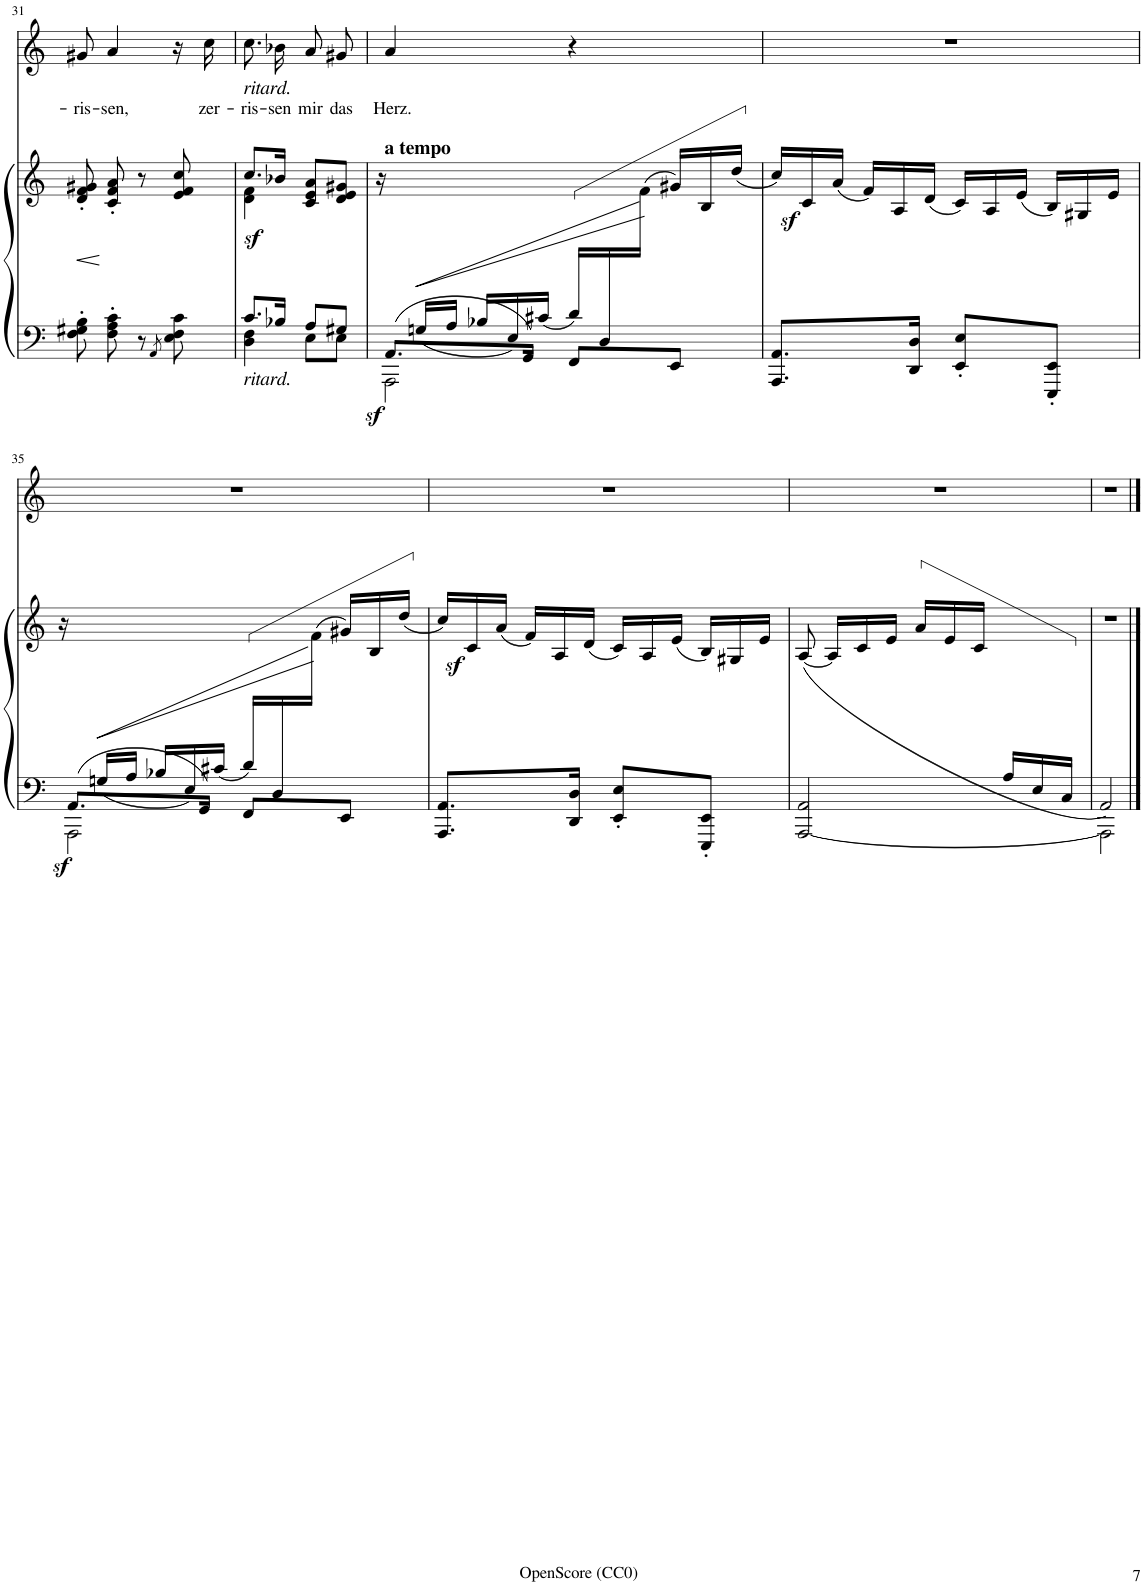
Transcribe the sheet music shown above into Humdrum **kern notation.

**kern	**kern	**dynam	**kern	**text
*part2	*part2	*part2	*part1	*part1
*staff3	*staff2	*staff2/3	*staff1	*staff1
*I"Piano	*	*	*I"Voice	*
*I'Pno	*	*	*	*
!!LO:PB:g=z
*clefF4	*clefG2	*	*clefG2	*
*k[]	*k[]	*	*k[]	*
*M2/4	*M2/4	*	*M2/4	*
=31	=31	=31	=31	=31
!	!	!LO:HP:b	!	!LO:LY:b
8F\' 8G#X\' 8B\'	8d/' 8f/' 8g#X/'	<	8g#X/	-ris-
!	!	!	!	!LO:LY:b
8F\' 8A\' 8c\'	8c/' 8f/' 8a/'	[	4a/	-sen,
8r	8r	.	.	.
8qAA/	.	.	.	.
8E\ 8F\ 8c\	8e/ 8f/ 8cc/	.	16r	.
!	!	!	!	!LO:LY:b
.	.	.	16cc\	zer-
=32	=32	=32	=32	=32
*^	*^	*	*	*
!	!	!	!	!	!LO:TX:b:i:t=ritard.	!
!LO:TX:b:i:t=ritard.	!	!	!	!	!	!
!	!	!	!	!LO:DY:b	!	!LO:LY:b
8.c/L	4D\ 4F\	8.cc/L	4d\ 4f\	sf	8.cc\L	-ris-
!	!	!	!	!	!	!LO:LY:b
16B-X/Jk	.	16b-X/Jk	.	.	16b-X\Jk	-sen
!	!	!	!	!	!	!LO:LY:b
8A/L	8E\L	8c/ 8e/ 8a/L	4ryy	.	8a/L	mir
!	!	!	!	!	!	!LO:LY:b
8G#X/J	8E\J	8d/ 8e/ 8g#X/J	.	.	8g#X/J	das
*	*	*v	*v	*	*	*
=33	=33	=33	=33	=33	=33
*	*^	*	*	*	*
*	*	*	*Xtuplet	*	*	*
!	!	!	!	!	!LO:TX:b:B:t=a tempo	!
!	!	!	!	!LO:DY:b=2	!	!LO:LY:b
24ryy	8.AA/L	2AAA\	24r	sf	4a/	Herz.
!	!	!	!	!LO:HP:b=2	!	!
24Gn/LL	.	.	24%7ryy	<	.	.
24A/JJ	.	.	.	.	.	.
24B-X/LL	.	.	.	.	.	.
24E/	.	.	.	.	.	.
.	16GG/Jk	.	.	.	.	.
24c#X/JJ	.	.	.	.	.	.
*Xtuplet	*	*	*	*	*	*
24d/LL	8FF/L	.	.	.	4r	.
24D/	.	.	.	.	.	.
6ryy	.	.	(24f\JJ	.	.	.
.	8EE/J	.	24g#X/LL)	.	.	.
.	.	.	24B/	[	.	.
.	.	.	(24dd/JJ	.	.	.
*v	*v	*v	*	*	*	*
=34	=34	=34	=34	=34
8.AAA/ 8.AA/L	24cc/LL)	.	2r	.
.	24cz</	.	.	.
.	(24a/JJ	.	.	.
.	24f/LL)	.	.	.
.	24A/	.	.	.
16DD/ 16D/Jk	.	.	.	.
.	(24d/JJ	.	.	.
8EE/' 8E/'L	24c/LL)	.	.	.
.	24A/	.	.	.
.	(24e/JJ	.	.	.
8EEE/' 8EE/'J	24B/LL)	.	.	.
.	24G#X/	.	.	.
.	24e/JJ	.	.	.
!!LO:LB:g=z
=35	=35	=35	=35	=35
*^	*	*	*	*
*	*^	*	*	*	*
!	!	!	!	!LO:DY:b=2	!	!
24ryy	8.AA/L	2AAA\	24r	sf	2r	.
!	!	!	!	!LO:HP:b=2	!	!
24Gn/LL	.	.	24%7ryy	<	.	.
24A/JJ	.	.	.	.	.	.
24B-X/LL	.	.	.	.	.	.
24E/	.	.	.	.	.	.
.	16GG/Jk	.	.	.	.	.
24c#X/JJ	.	.	.	.	.	.
24d/LL	8FF/L	.	.	.	.	.
24D/	.	.	.	.	.	.
6ryy	.	.	(24f\JJ	.	.	.
.	8EE/J	.	24g#X/LL)	.	.	.
.	.	.	24B/	[	.	.
.	.	.	(24dd/JJ	.	.	.
*v	*v	*v	*	*	*	*
=36	=36	=36	=36	=36
8.AAA/ 8.AA/L	24cc/LL)	.	2r	.
.	24cz</	.	.	.
.	(24a/JJ	.	.	.
.	24f/LL)	.	.	.
.	24A/	.	.	.
16DD/ 16D/Jk	.	.	.	.
.	(24d/JJ	.	.	.
8EE/' 8E/'L	24c/LL)	.	.	.
.	24A/	.	.	.
.	(24e/JJ	.	.	.
8EEE/' 8EE/'J	24B/LL)	.	.	.
.	24G#X/	.	.	.
.	24e/JJ	.	.	.
=37	=37	=37	=37	=37
*^	*	*	*	*
4.ryy	[2AAA/ 2AA/	([10A/	.	2r	.
.	.	20A/LL]	.	.	.
.	.	20c/	.	.	.
.	.	20e/JJ	.	.	.
.	.	24a/LL	.	.	.
.	.	24e/	.	.	.
.	.	24c/JJ	.	.	.
24A/LL	.	8ryy	.	.	.
24E/	.	.	.	.	.
24C/JJ	.	.	.	.	.
=38	=38	=38	=38	=38	=38
2AA/)	2AAA\]	2r	.	2r	.
*v	*v	*	*	*	*
==	==	==	==	==
*-	*-	*-	*-	*-
